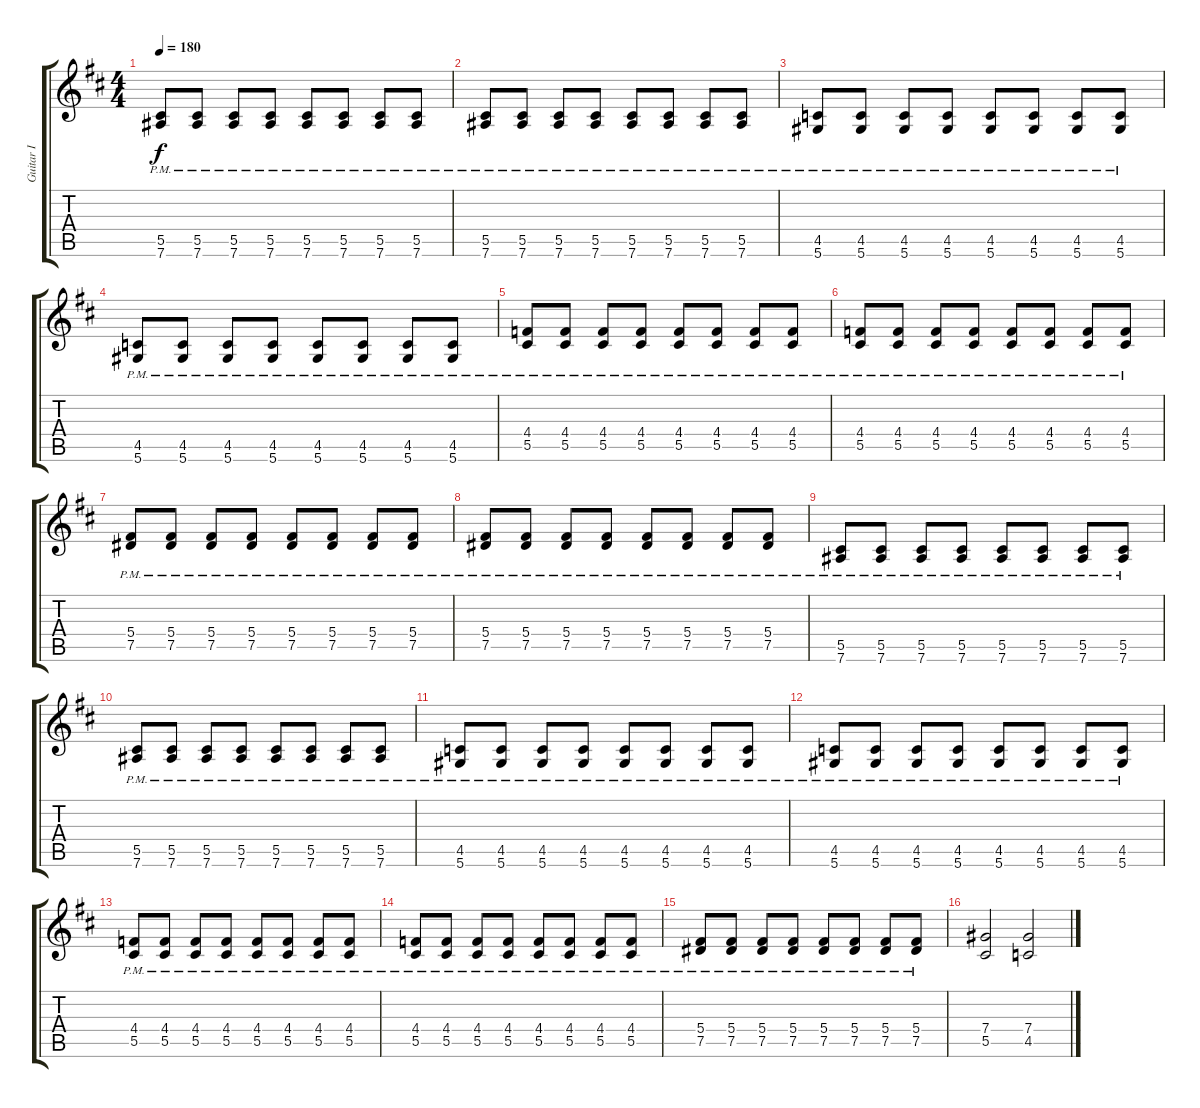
\track ("Guitar I" "Guitar I") {instrument distortionguitar}
\staff {score tabs}
\tuning (Eb4 Bb3 Gb3 Db3 Ab2 Eb2) {hide}
\ts (4 4)
\tempo 180
\clef g2
\ks bminor
(5.5{pm} 7.6{pm}).8{dy f} (5.5{pm} 7.6{pm}).8 (5.5{pm} 7.6{pm}).8 (5.5{pm} 7.6{pm}).8 (5.5{pm} 7.6{pm}).8 (5.5{pm} 7.6{pm}).8 (5.5{pm} 7.6{pm}).8 (5.5{pm} 7.6{pm}).8 |
(5.5{pm} 7.6{pm}).8 (5.5{pm} 7.6{pm}).8 (5.5{pm} 7.6{pm}).8 (5.5{pm} 7.6{pm}).8 (5.5{pm} 7.6{pm}).8 (5.5{pm} 7.6{pm}).8 (5.5{pm} 7.6{pm}).8 (5.5{pm} 7.6{pm}).8 |
(4.5{pm} 5.6{pm}).8 (4.5{pm} 5.6{pm}).8 (4.5{pm} 5.6{pm}).8 (4.5{pm} 5.6{pm}).8 (4.5{pm} 5.6{pm}).8 (4.5{pm} 5.6{pm}).8 (4.5{pm} 5.6{pm}).8 (4.5{pm} 5.6{pm}).8 |
(4.5{pm} 5.6{pm}).8 (4.5{pm} 5.6{pm}).8 (4.5{pm} 5.6{pm}).8 (4.5{pm} 5.6{pm}).8 (4.5{pm} 5.6{pm}).8 (4.5{pm} 5.6{pm}).8 (4.5{pm} 5.6{pm}).8 (4.5{pm} 5.6{pm}).8 |
(4.4{pm} 5.5{pm}).8 (4.4{pm} 5.5{pm}).8 (4.4{pm} 5.5{pm}).8 (4.4{pm} 5.5{pm}).8 (4.4{pm} 5.5{pm}).8 (4.4{pm} 5.5{pm}).8 (4.4{pm} 5.5{pm}).8 (4.4{pm} 5.5{pm}).8 |
(4.4{pm} 5.5{pm}).8 (4.4{pm} 5.5{pm}).8 (4.4{pm} 5.5{pm}).8 (4.4{pm} 5.5{pm}).8 (4.4{pm} 5.5{pm}).8 (4.4{pm} 5.5{pm}).8 (4.4{pm} 5.5{pm}).8 (4.4{pm} 5.5{pm}).8 |
(5.4{pm} 7.5{pm}).8 (5.4{pm} 7.5{pm}).8 (5.4{pm} 7.5{pm}).8 (5.4{pm} 7.5{pm}).8 (5.4{pm} 7.5{pm}).8 (5.4{pm} 7.5{pm}).8 (5.4{pm} 7.5{pm}).8 (5.4{pm} 7.5{pm}).8 |
(5.4{pm} 7.5{pm}).8 (5.4{pm} 7.5{pm}).8 (5.4{pm} 7.5{pm}).8 (5.4{pm} 7.5{pm}).8 (5.4{pm} 7.5{pm}).8 (5.4{pm} 7.5{pm}).8 (5.4{pm} 7.5{pm}).8 (5.4{pm} 7.5{pm}).8 |
(5.5{pm} 7.6{pm}).8 (5.5{pm} 7.6{pm}).8 (5.5{pm} 7.6{pm}).8 (5.5{pm} 7.6{pm}).8 (5.5{pm} 7.6{pm}).8 (5.5{pm} 7.6{pm}).8 (5.5{pm} 7.6{pm}).8 (5.5{pm} 7.6{pm}).8 |
(5.5{pm} 7.6{pm}).8 (5.5{pm} 7.6{pm}).8 (5.5{pm} 7.6{pm}).8 (5.5{pm} 7.6{pm}).8 (5.5{pm} 7.6{pm}).8 (5.5{pm} 7.6{pm}).8 (5.5{pm} 7.6{pm}).8 (5.5{pm} 7.6{pm}).8 |
(4.5{pm} 5.6{pm}).8 (4.5{pm} 5.6{pm}).8 (4.5{pm} 5.6{pm}).8 (4.5{pm} 5.6{pm}).8 (4.5{pm} 5.6{pm}).8 (4.5{pm} 5.6{pm}).8 (4.5{pm} 5.6{pm}).8 (4.5{pm} 5.6{pm}).8 |
(4.5{pm} 5.6{pm}).8 (4.5{pm} 5.6{pm}).8 (4.5{pm} 5.6{pm}).8 (4.5{pm} 5.6{pm}).8 (4.5{pm} 5.6{pm}).8 (4.5{pm} 5.6{pm}).8 (4.5{pm} 5.6{pm}).8 (4.5{pm} 5.6{pm}).8 |
(4.4{pm} 5.5{pm}).8 (4.4{pm} 5.5{pm}).8 (4.4{pm} 5.5{pm}).8 (4.4{pm} 5.5{pm}).8 (4.4{pm} 5.5{pm}).8 (4.4{pm} 5.5{pm}).8 (4.4{pm} 5.5{pm}).8 (4.4{pm} 5.5{pm}).8 |
(4.4{pm} 5.5{pm}).8 (4.4{pm} 5.5{pm}).8 (4.4{pm} 5.5{pm}).8 (4.4{pm} 5.5{pm}).8 (4.4{pm} 5.5{pm}).8 (4.4{pm} 5.5{pm}).8 (4.4{pm} 5.5{pm}).8 (4.4{pm} 5.5{pm}).8 |
(5.4{pm} 7.5{pm}).8 (5.4{pm} 7.5{pm}).8 (5.4{pm} 7.5{pm}).8 (5.4{pm} 7.5{pm}).8 (5.4{pm} 7.5{pm}).8 (5.4{pm} 7.5{pm}).8 (5.4{pm} 7.5{pm}).8 (5.4{pm} 7.5{pm}).8 |
(7.4 5.5).2 (7.4 4.5).2
